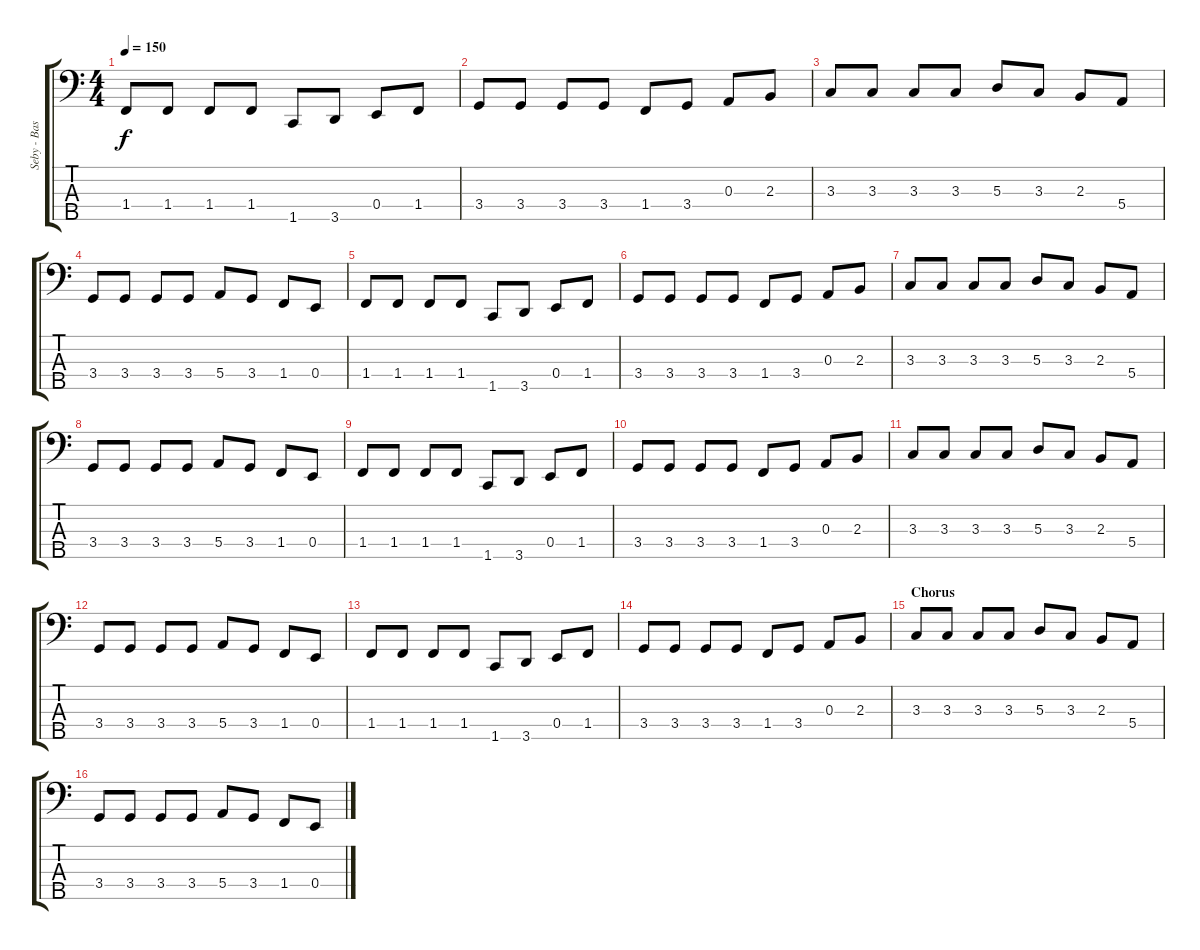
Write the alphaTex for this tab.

\track ("Seby - Bass" "Seby - Bas") {instrument electricbasspick}
\staff {score tabs}
\tuning (G2 D2 A1 E1 B0) {hide}
\ts (4 4)
\tempo 150
\clef f4
\ks c
1.4.8{dy f} 1.4.8 1.4.8 1.4.8 1.5.8 3.5.8 0.4.8 1.4.8 |
3.4.8 3.4.8 3.4.8 3.4.8 1.4.8 3.4.8 0.3.8 2.3.8 |
3.3.8 3.3.8 3.3.8 3.3.8 5.3.8 3.3.8 2.3.8 5.4.8 |
3.4.8 3.4.8 3.4.8 3.4.8 5.4.8 3.4.8 1.4.8 0.4.8 |
1.4.8 1.4.8 1.4.8 1.4.8 1.5.8 3.5.8 0.4.8 1.4.8 |
3.4.8 3.4.8 3.4.8 3.4.8 1.4.8 3.4.8 0.3.8 2.3.8 |
3.3.8 3.3.8 3.3.8 3.3.8 5.3.8 3.3.8 2.3.8 5.4.8 |
3.4.8 3.4.8 3.4.8 3.4.8 5.4.8 3.4.8 1.4.8 0.4.8 |
1.4.8 1.4.8 1.4.8 1.4.8 1.5.8 3.5.8 0.4.8 1.4.8 |
3.4.8 3.4.8 3.4.8 3.4.8 1.4.8 3.4.8 0.3.8 2.3.8 |
3.3.8 3.3.8 3.3.8 3.3.8 5.3.8 3.3.8 2.3.8 5.4.8 |
3.4.8 3.4.8 3.4.8 3.4.8 5.4.8 3.4.8 1.4.8 0.4.8 |
1.4.8 1.4.8 1.4.8 1.4.8 1.5.8 3.5.8 0.4.8 1.4.8 |
3.4.8 3.4.8 3.4.8 3.4.8 1.4.8 3.4.8 0.3.8 2.3.8 |
\section ("" "Chorus")
3.3.8 3.3.8 3.3.8 3.3.8 5.3.8 3.3.8 2.3.8 5.4.8 |
3.4.8 3.4.8 3.4.8 3.4.8 5.4.8 3.4.8 1.4.8 0.4.8
